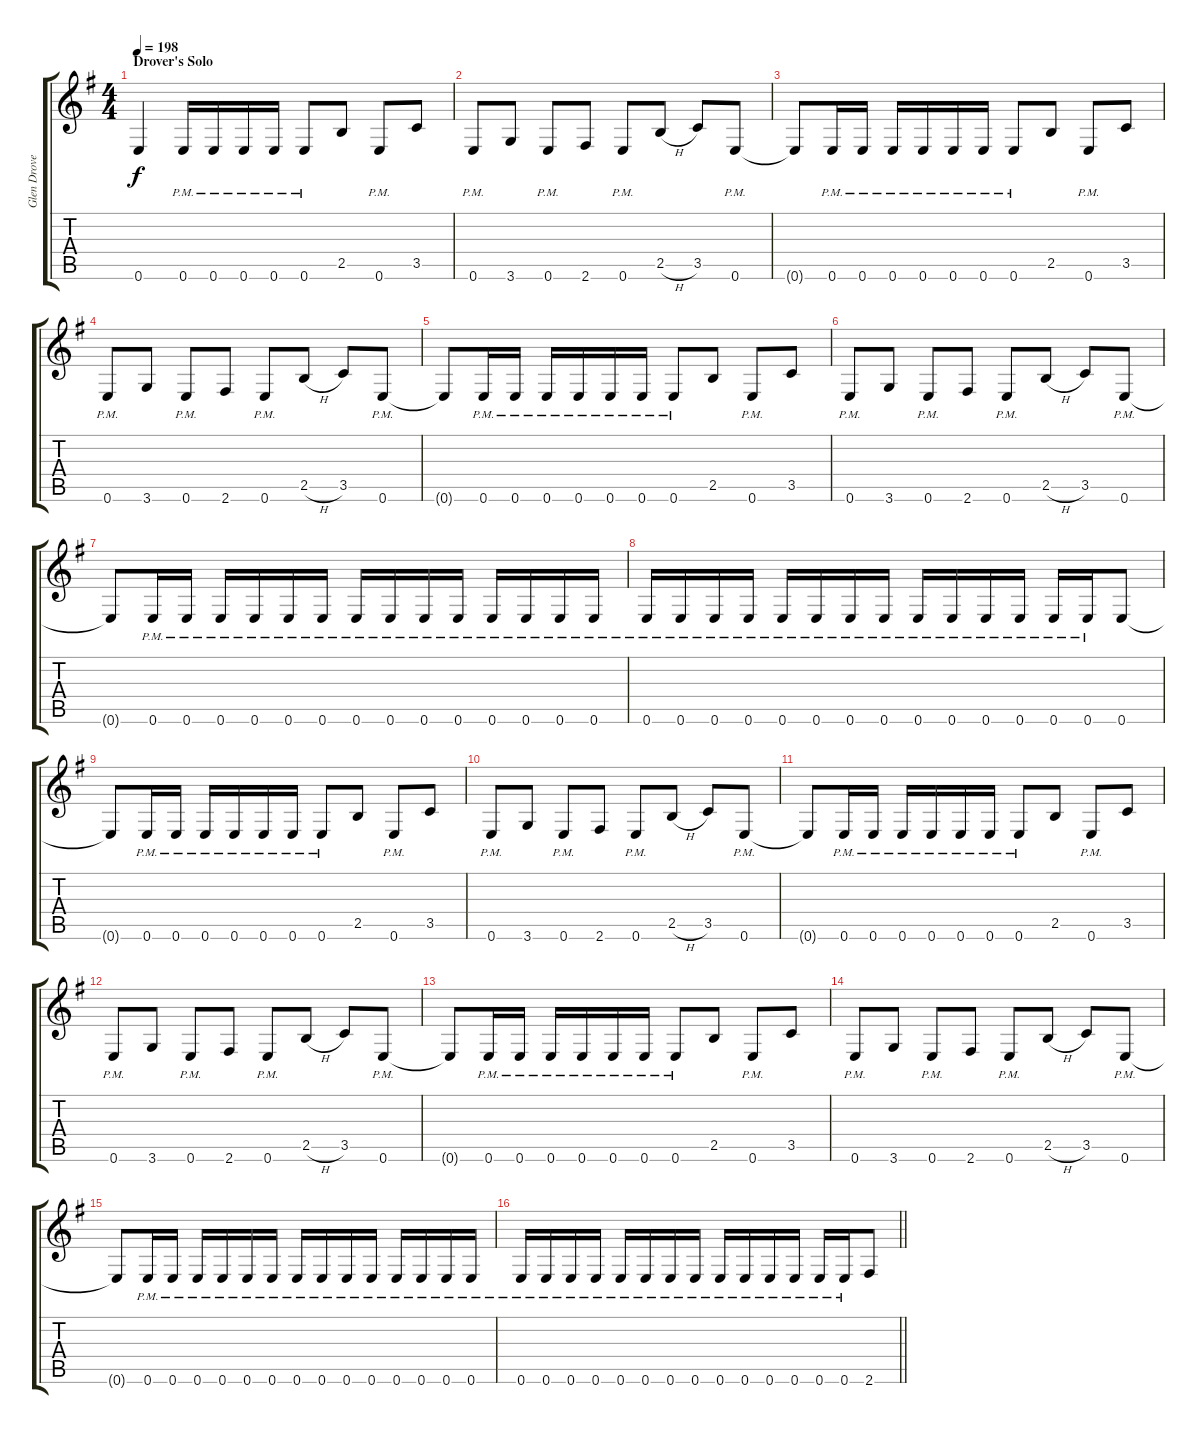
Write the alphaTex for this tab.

\track ("Glen Drover" "Glen Drove") {instrument overdrivenguitar}
\staff {score tabs}
\tuning (E4 B3 G3 D3 A2 E2) {hide}
\ts (4 4)
\section ("" "Drover's Solo")
\tempo 198
\clef g2
\ks g
0.6.4{dy f} 0.6{pm}.16 0.6{pm}.16 0.6{pm}.16 0.6{pm}.16 0.6{pm}.8 2.5.8 0.6{pm}.8 3.5.8 |
0.6{pm}.8 3.6.8 0.6{pm}.8 2.6.8 0.6{pm}.8 2.5{h}.8 3.5.8 0.6{pm}.8 |
0.6{t}.8 0.6{pm}.16 0.6{pm}.16 0.6{pm}.16 0.6{pm}.16 0.6{pm}.16 0.6{pm}.16 0.6{pm}.8 2.5.8 0.6{pm}.8 3.5.8 |
0.6{pm}.8 3.6.8 0.6{pm}.8 2.6.8 0.6{pm}.8 2.5{h}.8 3.5.8 0.6{pm}.8 |
0.6{t}.8 0.6{pm}.16 0.6{pm}.16 0.6{pm}.16 0.6{pm}.16 0.6{pm}.16 0.6{pm}.16 0.6{pm}.8 2.5.8 0.6{pm}.8 3.5.8 |
0.6{pm}.8 3.6.8 0.6{pm}.8 2.6.8 0.6{pm}.8 2.5{h}.8 3.5.8 0.6{pm}.8 |
0.6{t}.8 0.6{pm}.16 0.6{pm}.16 0.6{pm}.16 0.6{pm}.16 0.6{pm}.16 0.6{pm}.16 0.6{pm}.16 0.6{pm}.16 0.6{pm}.16 0.6{pm}.16 0.6{pm}.16 0.6{pm}.16 0.6{pm}.16 0.6{pm}.16 |
0.6{pm}.16 0.6{pm}.16 0.6{pm}.16 0.6{pm}.16 0.6{pm}.16 0.6{pm}.16 0.6{pm}.16 0.6{pm}.16 0.6{pm}.16 0.6{pm}.16 0.6{pm}.16 0.6{pm}.16 0.6{pm}.16 0.6{pm}.16 0.6.8 |
0.6{t}.8 0.6{pm}.16 0.6{pm}.16 0.6{pm}.16 0.6{pm}.16 0.6{pm}.16 0.6{pm}.16 0.6{pm}.8 2.5.8 0.6{pm}.8 3.5.8 |
0.6{pm}.8 3.6.8 0.6{pm}.8 2.6.8 0.6{pm}.8 2.5{h}.8 3.5.8 0.6{pm}.8 |
0.6{t}.8 0.6{pm}.16 0.6{pm}.16 0.6{pm}.16 0.6{pm}.16 0.6{pm}.16 0.6{pm}.16 0.6{pm}.8 2.5.8 0.6{pm}.8 3.5.8 |
0.6{pm}.8 3.6.8 0.6{pm}.8 2.6.8 0.6{pm}.8 2.5{h}.8 3.5.8 0.6{pm}.8 |
0.6{t}.8 0.6{pm}.16 0.6{pm}.16 0.6{pm}.16 0.6{pm}.16 0.6{pm}.16 0.6{pm}.16 0.6{pm}.8 2.5.8 0.6{pm}.8 3.5.8 |
0.6{pm}.8 3.6.8 0.6{pm}.8 2.6.8 0.6{pm}.8 2.5{h}.8 3.5.8 0.6{pm}.8 |
0.6{t}.8 0.6{pm}.16 0.6{pm}.16 0.6{pm}.16 0.6{pm}.16 0.6{pm}.16 0.6{pm}.16 0.6{pm}.16 0.6{pm}.16 0.6{pm}.16 0.6{pm}.16 0.6{pm}.16 0.6{pm}.16 0.6{pm}.16 0.6{pm}.16 |
\barLineRight lightlight
0.6{pm}.16 0.6{pm}.16 0.6{pm}.16 0.6{pm}.16 0.6{pm}.16 0.6{pm}.16 0.6{pm}.16 0.6{pm}.16 0.6{pm}.16 0.6{pm}.16 0.6{pm}.16 0.6{pm}.16 0.6{pm}.16 0.6{pm}.16 2.6.8
